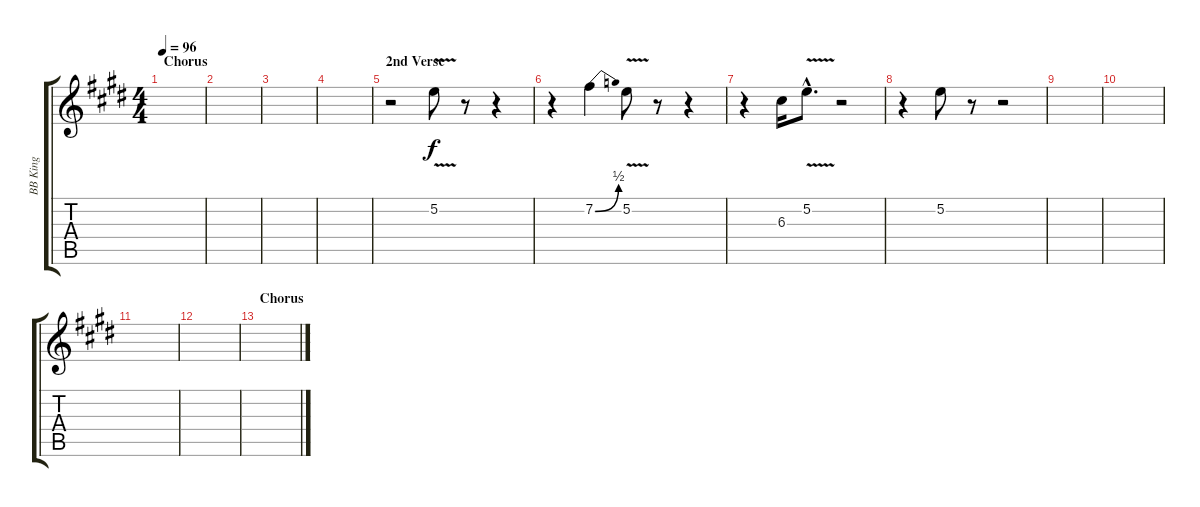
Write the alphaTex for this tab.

\track ("BB King" "BB King") {instrument overdrivenguitar}
\staff {score tabs}
\tuning (E4 B3 G3 D3 A2 E2) {hide}
\ts (4 4)
\section ("" "Chorus")
\tempo 96
\clef g2
\ks e
|
|
|
|
\section ("" "2nd Verse")
r.2 5.2{v}.8 r.8 r.4 |
r.4 7.2{be (bend 0 0 60 2)}.4 5.2{v}.8 r.8 r.4 |
r.4 6.3.16 5.2{v hac}.8{d} r.2 |
r.4 5.2.8 r.8 r.2 |
|
|
|
|
\section ("" "Chorus")
